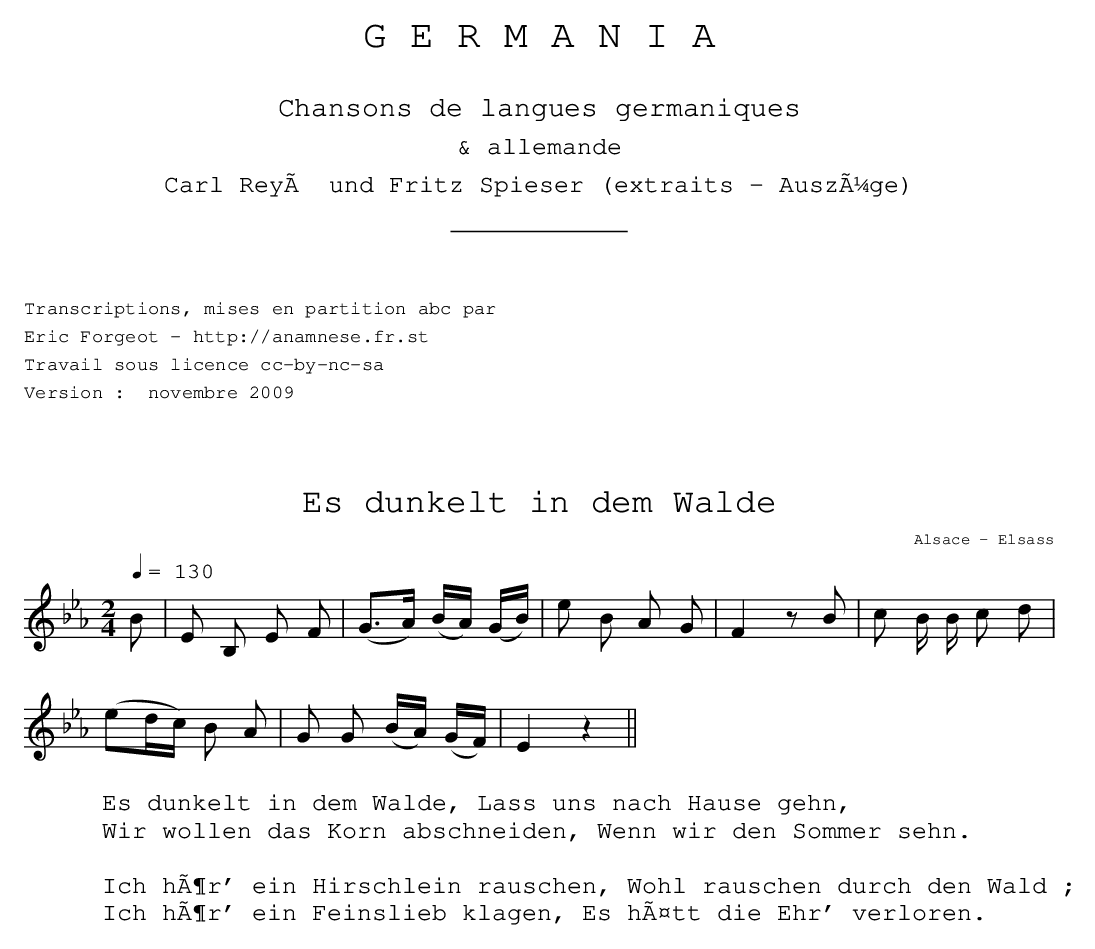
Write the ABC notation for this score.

X:1
T:Es dunkelt in dem Walde
O:Alsace - Elsass
M:2/4
L:1/8
Q:1/4=130
K:Eb
B | E B, E F | (G>A) (B/2A/2) (G/2B/2) | e B A G | F2 zB | c B/2 B/2 c d |
(ed/2c/2) B A | G G (B/2A/2) (G/2F/2) | E2 z2 ||
W:Es dunkelt in dem Walde, Lass uns nach Hause gehn,
W:Wir wollen das Korn abschneiden, Wenn wir den Sommer sehn.
W:
W:Ich hör' ein Hirschlein rauschen, Wohl rauschen durch den Wald ;
W:Ich hör' ein Feinslieb klagen, Es hätt die Ehr' verloren.
W:
W:
